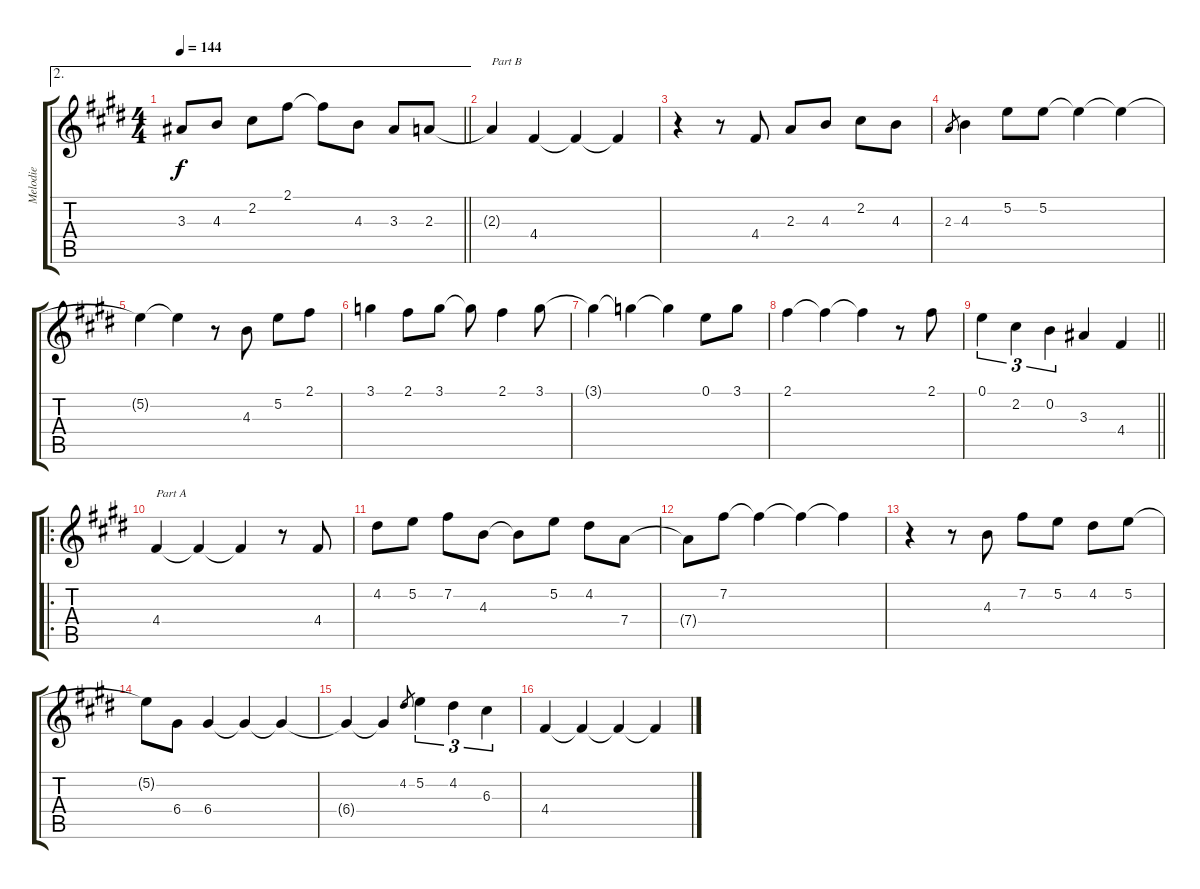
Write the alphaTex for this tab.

\track ("Melodie" "Melodie") {instrument acousticguitarnylon}
\staff {score tabs}
\tuning (E4 B3 G3 D3 A2 E2) {hide}
\ae 2
\ts (4 4)
\tempo 144
\clef g2
\barLineRight lightlight
\ks e
3.3.8{dy f} 4.3.8 2.2.8 2.1.8 2.1{t}.8 4.3.8 3.3.8 2.3.8 |
2.3{t}.4{txt "Part B"} 4.4.4 4.4{t}.4 4.4{t}.4 |
r.4 r.8 4.4.8 2.3.8 4.3.8 2.2.8 4.3.8 |
2.3.8{gr} 4.3.4 5.2.8 5.2.8 5.2{t}.4 5.2{t}.4 |
5.2{t}.4 5.2{t}.4 r.8 4.3.8 5.2.8 2.1.8 |
3.1.4 2.1.8 3.1.8 3.1{t}.8 2.1.4 3.1.8 |
3.1{t}.4 3.1{t}.4 3.1{t}.4 0.1.8 3.1.8 |
2.1.4 2.1{t}.4 2.1{t}.4 r.8 2.1.8 |
\barLineRight lightlight
0.1.4{tu (3 2)} 2.2.4{tu (3 2)} 0.2.4{tu (3 2)} 3.3.4 4.4.4 |
\ro
4.4.4{txt "Part A"} 4.4{t}.4 4.4{t}.4 r.8 4.4.8 |
4.2.8 5.2.8 7.2.8 4.3.8 4.3{t}.8 5.2.8 4.2.8 7.4.8 |
7.4{t}.8 7.2.8 7.2{t}.4 7.2{t}.4 7.2{t}.4 |
r.4 r.8 4.3.8 7.2.8 5.2.8 4.2.8 5.2.8 |
5.2{t}.8 6.4.8 6.4.4 6.4{t}.4 6.4{t}.4 |
6.4{t}.4 6.4{t}.4 4.2.8{gr} 5.2.4{tu (3 2)} 4.2.4{tu (3 2)} 6.3.4{tu (3 2)} |
4.4.4 4.4{t}.4 4.4{t}.4 4.4{t}.4
